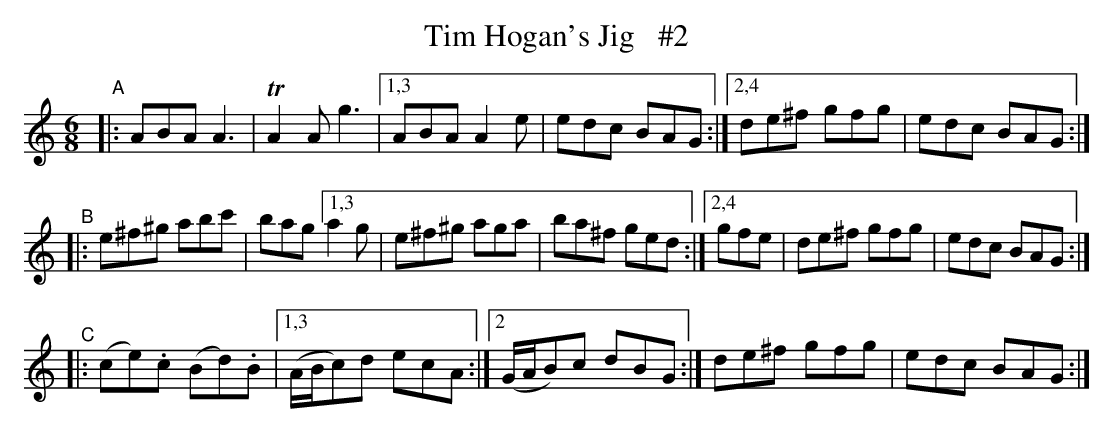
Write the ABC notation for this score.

X:1
T: Tim Hogan's Jig   #2
M: 6/8
L: 1/8
K: Am
"^A"|: ABA A3 | TA2A g3 |[1,3 ABA A2e | edc BAG :|[2,4 de^f gfg | edc BAG :|
"^B"|: e^f^g abc' | bag [1,3 a2g | e^f^g aga | ba^f ged :|[2,4 gfe | de^f gfg | edc BAG :|
"^C"|: (ce).c (Bd).B |[1,3 (A/B/c)d ecA :|[2 (G/A/B)c dBG :| de^f gfg | edc BAG :|
